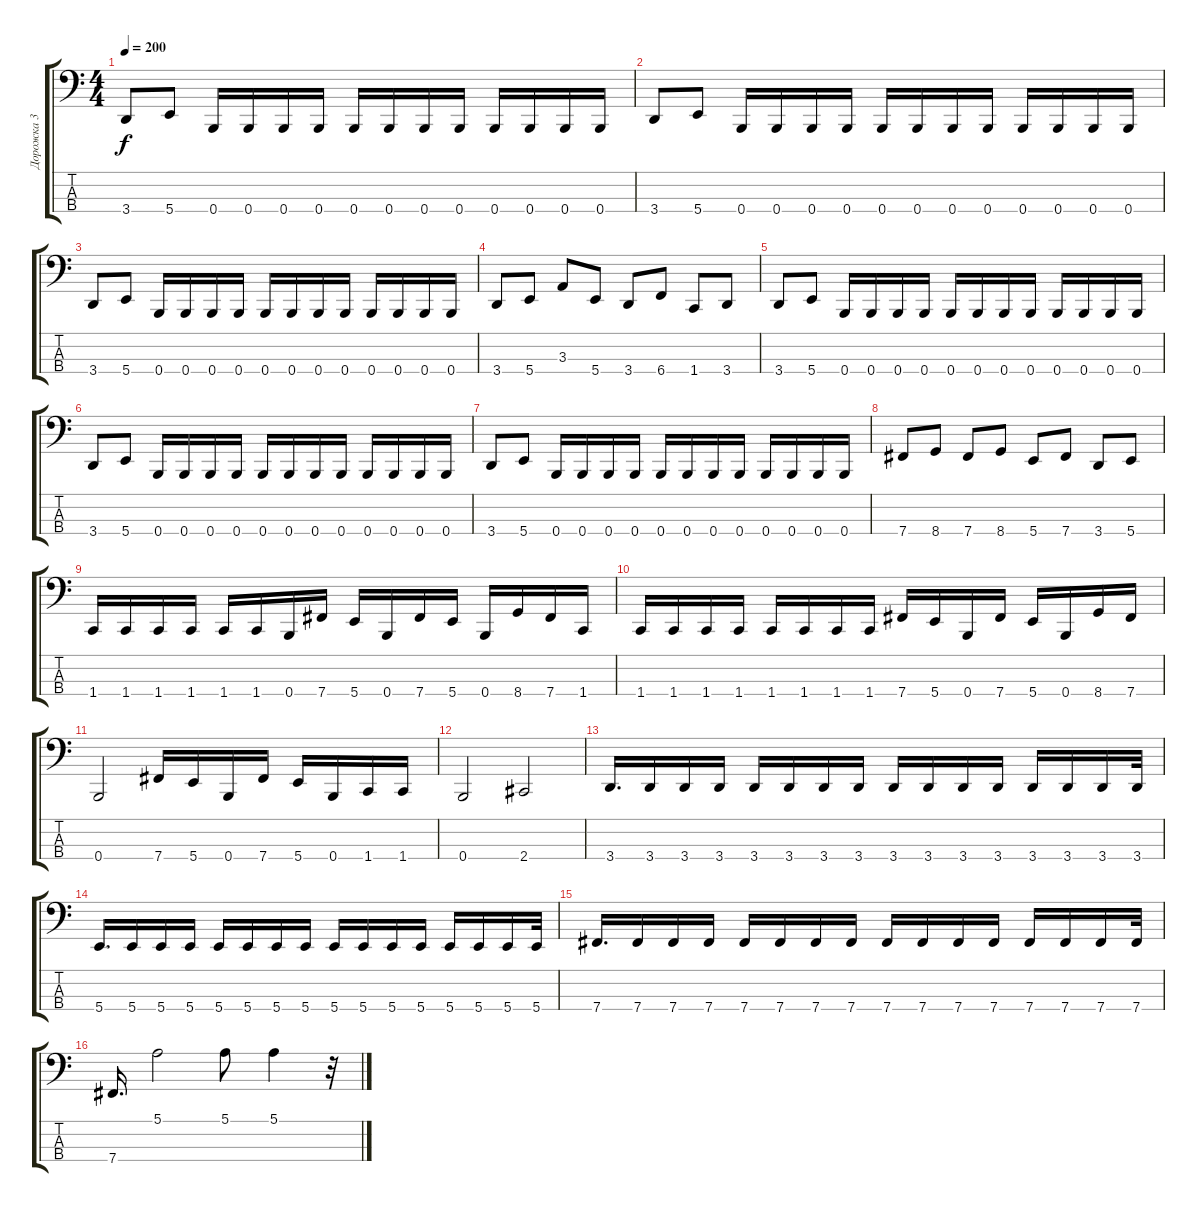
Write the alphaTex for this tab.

\track ("Дорожка 3" "Дорожка 3") {instrument electricbasspick}
\staff {score tabs}
\tuning (E2 B1 Gb1 B0) {hide}
\ts (4 4)
\tempo 200
\clef f4
\ks c
3.4.8{dy f} 5.4.8 0.4.16 0.4.16 0.4.16 0.4.16 0.4.16 0.4.16 0.4.16 0.4.16 0.4.16 0.4.16 0.4.16 0.4.16 |
3.4.8 5.4.8 0.4.16 0.4.16 0.4.16 0.4.16 0.4.16 0.4.16 0.4.16 0.4.16 0.4.16 0.4.16 0.4.16 0.4.16 |
3.4.8 5.4.8 0.4.16 0.4.16 0.4.16 0.4.16 0.4.16 0.4.16 0.4.16 0.4.16 0.4.16 0.4.16 0.4.16 0.4.16 |
3.4.8 5.4.8 3.3.8 5.4.8 3.4.8 6.4.8 1.4.8 3.4.8 |
3.4.8 5.4.8 0.4.16 0.4.16 0.4.16 0.4.16 0.4.16 0.4.16 0.4.16 0.4.16 0.4.16 0.4.16 0.4.16 0.4.16 |
3.4.8 5.4.8 0.4.16 0.4.16 0.4.16 0.4.16 0.4.16 0.4.16 0.4.16 0.4.16 0.4.16 0.4.16 0.4.16 0.4.16 |
3.4.8 5.4.8 0.4.16 0.4.16 0.4.16 0.4.16 0.4.16 0.4.16 0.4.16 0.4.16 0.4.16 0.4.16 0.4.16 0.4.16 |
7.4.8 8.4.8 7.4.8 8.4.8 5.4.8 7.4.8 3.4.8 5.4.8 |
1.4.16 1.4.16 1.4.16 1.4.16 1.4.16 1.4.16 0.4.16 7.4.16 5.4.16 0.4.16 7.4.16 5.4.16 0.4.16 8.4.16 7.4.16 1.4.16 |
1.4.16 1.4.16 1.4.16 1.4.16 1.4.16 1.4.16 1.4.16 1.4.16 7.4.16 5.4.16 0.4.16 7.4.16 5.4.16 0.4.16 8.4.16 7.4.16 |
0.4.2 7.4.16 5.4.16 0.4.16 7.4.16 5.4.16 0.4.16 1.4.16 1.4.16 |
0.4.2 2.4.2 |
3.4.16{d} 3.4.16 3.4.16 3.4.16 3.4.16 3.4.16 3.4.16 3.4.16 3.4.16 3.4.16 3.4.16 3.4.16 3.4.16 3.4.16 3.4.16 3.4.32 |
5.4.16{d} 5.4.16 5.4.16 5.4.16 5.4.16 5.4.16 5.4.16 5.4.16 5.4.16 5.4.16 5.4.16 5.4.16 5.4.16 5.4.16 5.4.16 5.4.32 |
7.4.16{d} 7.4.16 7.4.16 7.4.16 7.4.16 7.4.16 7.4.16 7.4.16 7.4.16 7.4.16 7.4.16 7.4.16 7.4.16 7.4.16 7.4.16 7.4.32 |
7.4.16{d} 5.1.2 5.1.8 5.1.4 r.32
